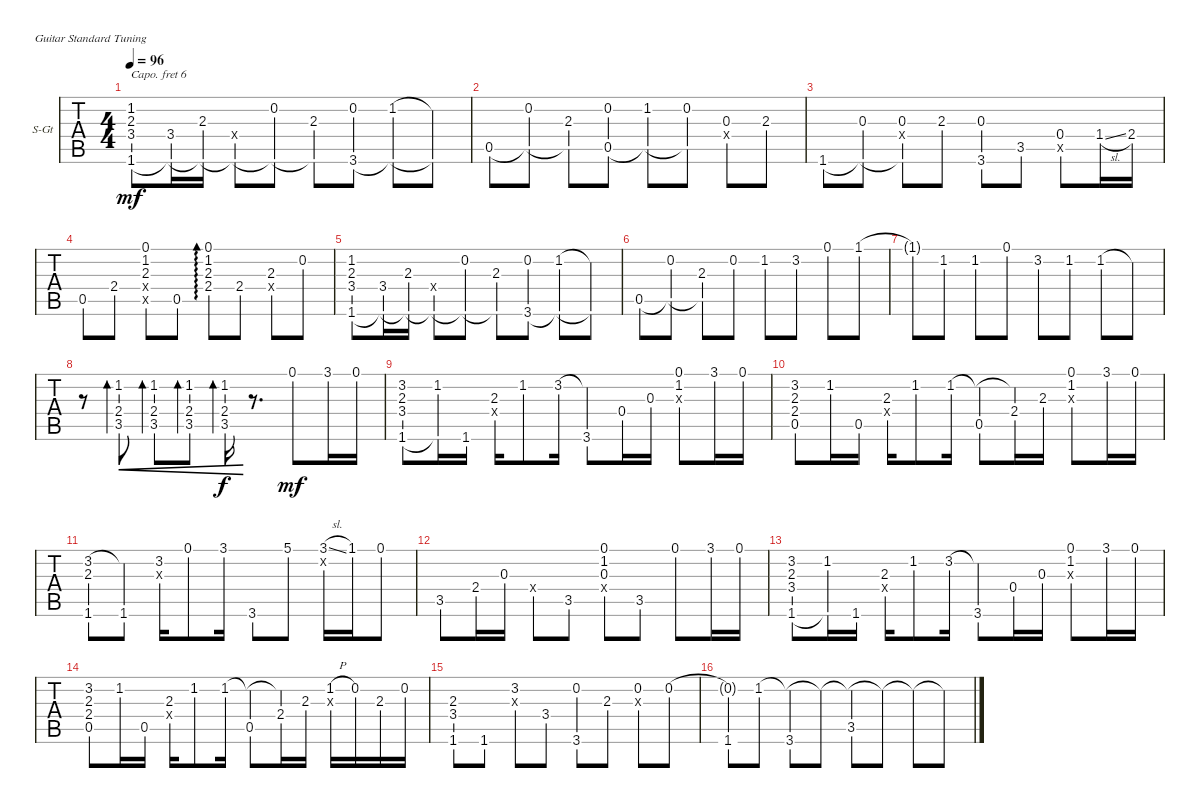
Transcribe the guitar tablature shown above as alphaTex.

\defaultSystemsLayout 4
\bracketExtendMode groupsimilarinstruments
\firstSystemTrackNameOrientation horizontal
\otherSystemsTrackNameOrientation horizontal
\track ("Steel Guitar" "S-Gt") {instrument acousticguitarsteel}
\staff {tabs}
\capo 6
\tuning (E4 B3 G3 D3 A2 E2)
\ts (4 4)
\tempo 96
\clef g2
\ks c
(1.2 2.3 3.4 1.6).8{dy mf} (3.4 1.6{t}).16 (2.3 1.6{t}).16 (3.4{x} 1.6{t}).8 (0.2 1.6{t}).8 (2.3 1.6{t}).8 (0.2 3.6).8 (1.2 3.6{t}).8 (1.2{t} 3.6{t}).8 |
0.5.8 (0.2 0.5{t}).8 (2.3 0.5{t}).8 (0.2 0.5).8 (1.2 0.5{t}).8 (0.5{t} 0.2).8 (0.3 0.4{x}).8 2.3.8 |
1.6.8 (1.6{t} 0.3).8 (1.6{t} 0.3 0.4{x}).8 2.3.8 (3.6 0.3).8 3.5.8 (0.4 0.5{x}).8 1.4{sl}.16 2.4.16 |
0.5.8 2.4.8 (2.3 1.2 0.1 0.4{x} 0.5{x}).8 0.5.8 (2.4 0.1 1.2 2.3).8{ad 0} 2.4.8 (2.3 0.4{x}).8 0.2.8 |
(1.2 2.3 3.4 1.6).8 (3.4 1.6{t}).16 (2.3 1.6{t}).16 (3.4{x} 1.6{t}).8 (0.2 1.6{t}).8 (2.3 1.6{t}).8 (0.2 3.6).8 (1.2 3.6{t}).8 (1.2{t} 3.6{t}).8 |
0.5.8 (0.2 0.5{t}).8 (2.3 0.5{t}).8 0.2.8 1.2.8 3.2.8 0.1.8 1.1.8 |
1.1{t}.8 1.2.8 1.2.8 0.1.8 3.2.8 1.2.8 1.2.8 1.2{t}.8 |
r.8 (1.2 3.5 2.4).8{bd 30 cre} (1.2 2.4 3.5).8{bd 30 cre} (1.2 3.5 2.4).8{bd 30 cre} (1.2 3.5 2.4).16{bd 30 cre dy f} r.8{d} 0.1.8{dy mf} 3.1.16 0.1.16 |
(3.2 1.6 3.4 2.3).8 (1.2 1.6{t}).16 1.6.16 (2.3 0.4{x}).16 1.2.8 3.2.16 (3.6 3.2{t}).8 0.4.16 0.3.16 (0.1 1.2 0.3{x}).8 3.1.16 0.1.16 |
(3.2 0.5 2.3 2.4).8 1.2.16 0.5.16 (2.3 0.4{x}).16 1.2.8 1.2.16 (1.2{t} 0.5).8 (1.2{t} 2.4).16 2.3.16 (0.1 1.2 0.3{x}).8 3.1.16 0.1.16 |
(3.2 2.3 1.6).8 (3.2{t} 1.6).8 (3.2 0.3{x}).16 0.1.8 3.1.16 3.6.8 5.1.8 (3.1{sl} 0.2{x}).16 1.1.16 0.1.8 |
3.5.8 2.4.16 0.3.16 0.4{x}.8 3.5.8 (0.4{x} 0.3 1.2 0.1).8 3.5.8 0.1.8 3.1.16 0.1.16 |
(3.2 1.6 3.4 2.3).8 (1.2 1.6{t}).16 1.6.16 (2.3 0.4{x}).16 1.2.8 3.2.16 (3.6 3.2{t}).8 0.4.16 0.3.16 (0.1 1.2 0.3{x}).8 3.1.16 0.1.16 |
(3.2 0.5 2.3 2.4).8 1.2.16 0.5.16 (2.3 0.4{x}).16 1.2.8 1.2.16 (1.2{t} 0.5).8 (1.2{t} 2.4).16 2.3.16 (1.2{h} 0.3{x}).16 0.2.16 2.3.16 0.2.16 |
(2.3 3.4 1.6).8 1.6.8 (3.2 0.3{x}).8 3.4.8 (0.2 3.6).8 2.3.8 (0.2 0.3{x}).8 0.2.8 |
(0.2{t} 1.6).8 1.2.8 (1.2{t} 3.6).8 1.2{t}.8 (1.2{t} 3.5).8 1.2{t}.8 1.2{t}.8 1.2{t}.8
